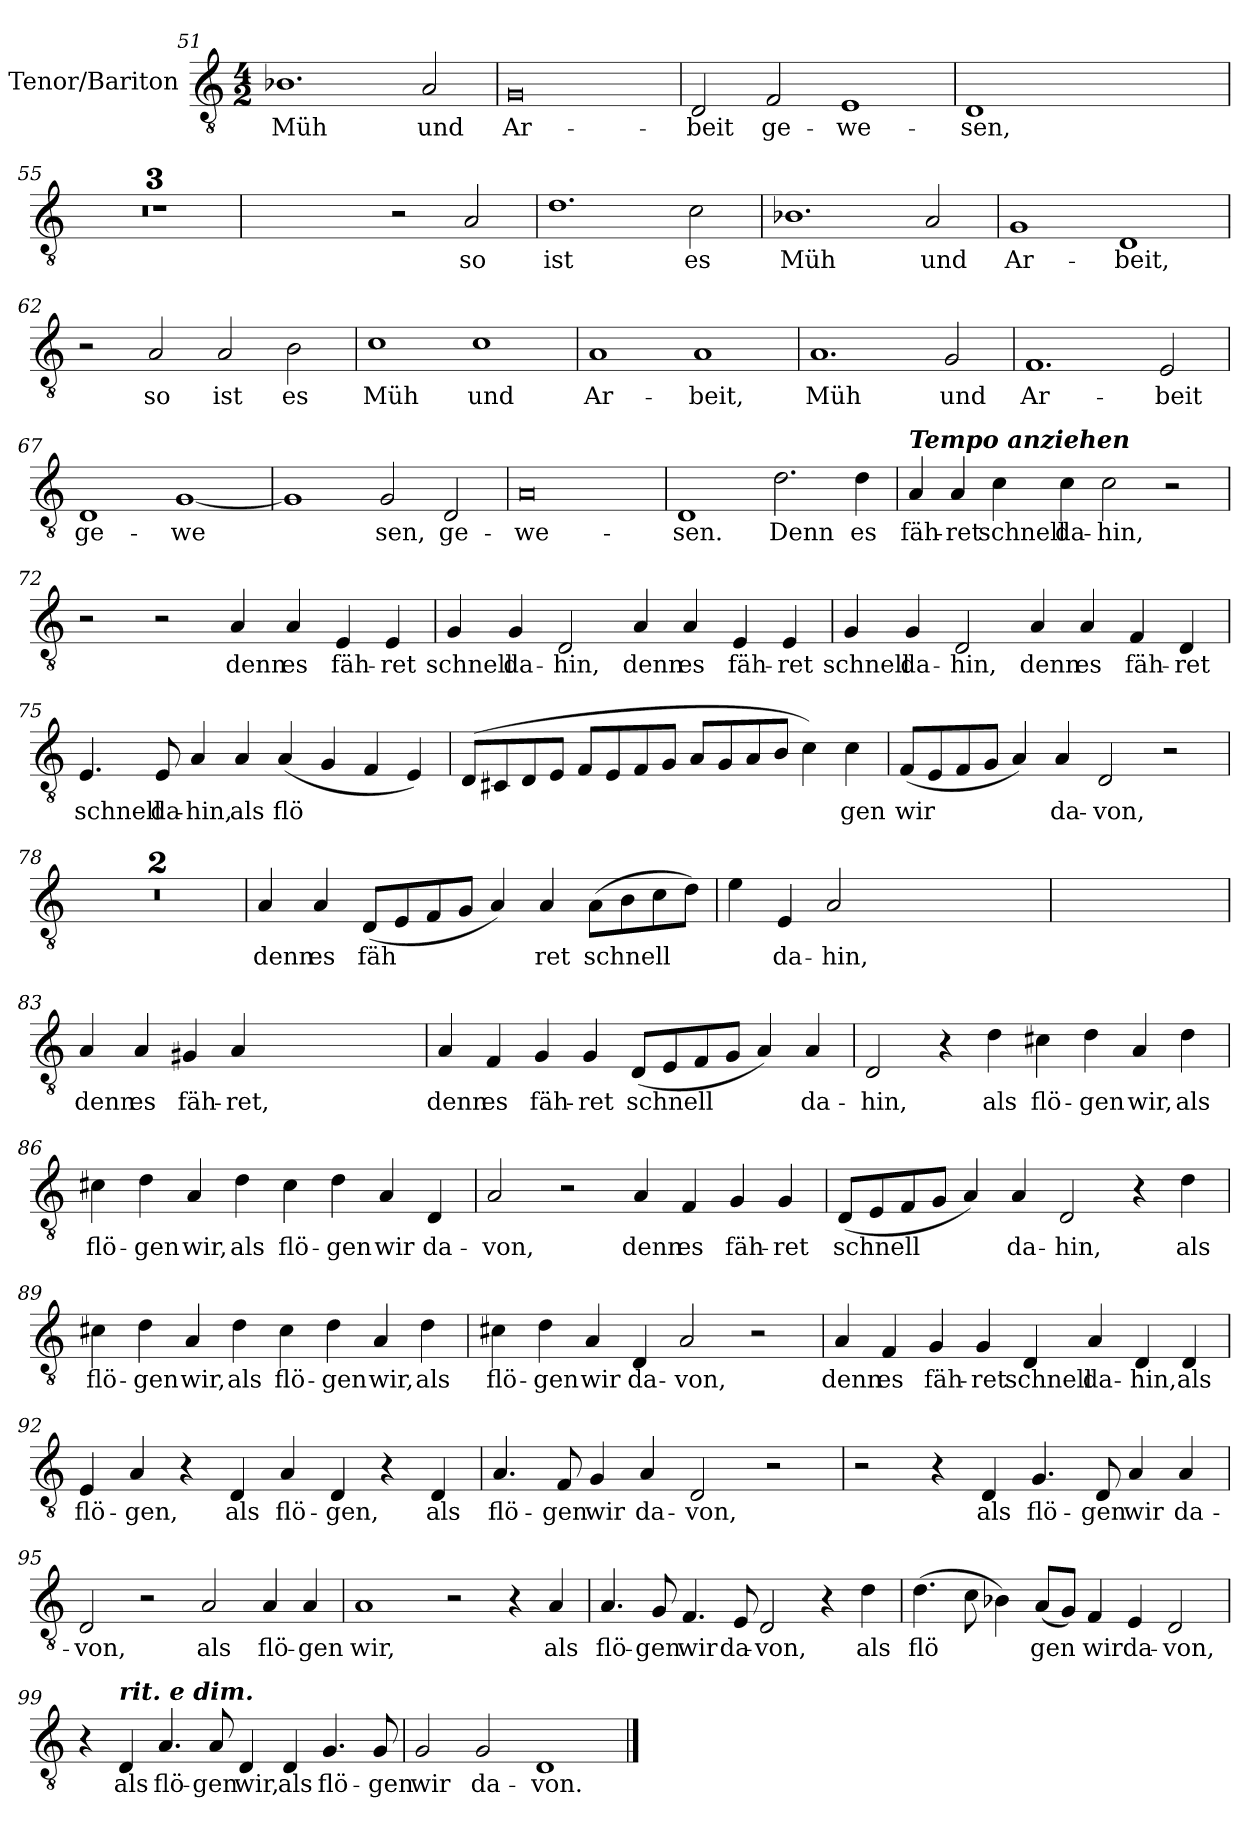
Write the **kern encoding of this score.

**kern	**text
*part1	*part1
*staff1	*staff1
*I"Tenor/Bariton	*
*I'T/B	*
*clefGv2	*
*k[]	*
*M4/2	*
=51	=51
!	!LO:LY:b
1.B-X	Müh
!	!LO:LY:b
2A/	und
=52	=52
!	!LO:LY:b
0G	Ar-
=53	=53
!	!LO:LY:b
2D/	beit
!	!LO:LY:b
2F/	ge-
!	!LO:LY:b
1E	we-
!!LO:LB:g=z
=54	=54
!	!LO:LY:b
1D	sen,
2ryy	.
2ryy	.
=55	=55
0r	.
=56	=56
0r	.
=57	=57
0r	.
=58	=58
2ryy	.
2ryy	.
2r	.
!	!LO:LY:b
2A/	so
=59	=59
!	!LO:LY:b
1.d	ist
!	!LO:LY:b
2c\	es
!!LO:LB:g=z
=60	=60
!	!LO:LY:b
1.B-X	Müh
!	!LO:LY:b
2A/	und
!!LO:PB:g=z
=61	=61
!	!LO:LY:b
1G	Ar-
!	!LO:LY:b
1D	beit,
=62	=62
2r	.
!	!LO:LY:b
2A/	so
!	!LO:LY:b
2A/	ist
!	!LO:LY:b
2B\	es
=63	=63
!	!LO:LY:b
1c	Müh
!	!LO:LY:b
1c	und
=64	=64
!	!LO:LY:b
1A	Ar-
!	!LO:LY:b
1A	beit,
!!LO:LB:g=z
=65	=65
!	!LO:LY:b
1.A	Müh
!	!LO:LY:b
2G/	und
=66	=66
!	!LO:LY:b
1.F	Ar-
!	!LO:LY:b
2E/	beit
=67	=67
!	!LO:LY:b
1D	ge-
!	!LO:LY:b
[1G	we
=68	=68
1G]	.
!	!LO:LY:b
2G/	sen,
!	!LO:LY:b
2D/	ge-
=69	=69
!	!LO:LY:b
0A	we-
!!LO:LB:g=z
=70	=70
!	!LO:LY:b
1D	sen.
!	!LO:LY:b
2.d\	Denn
!	!LO:LY:b
4d\	es
=71	=71
!LO:TX:a:Bi:t=Tempo anziehen	!
!	!LO:LY:b
4A/	fäh-
!	!LO:LY:b
4A/	ret
!	!LO:LY:b
4c\	schnell
!	!LO:LY:b
4c\	da-
!	!LO:LY:b
2c\	hin,
2r	.
=72	=72
2r	.
2r	.
!	!LO:LY:b
4A/	denn
!	!LO:LY:b
4A/	es
!	!LO:LY:b
4E/	fäh-
!	!LO:LY:b
4E/	ret
!!LO:LB:g=z
=73	=73
!	!LO:LY:b
4G/	schnell
!	!LO:LY:b
4G/	da-
!	!LO:LY:b
2D/	hin,
!	!LO:LY:b
4A/	denn
!	!LO:LY:b
4A/	es
!	!LO:LY:b
4E/	fäh-
!	!LO:LY:b
4E/	ret
=74	=74
!	!LO:LY:b
4G/	schnell
!	!LO:LY:b
4G/	da-
!	!LO:LY:b
2D/	hin,
!	!LO:LY:b
4A/	denn
!	!LO:LY:b
4A/	es
!	!LO:LY:b
4F/	fäh-
!	!LO:LY:b
4D/	ret
=75	=75
!	!LO:LY:b
4.E/	schnell
!	!LO:LY:b
8E/	da-
!	!LO:LY:b
4A/	hin,
!	!LO:LY:b
4A/	als
!	!LO:LY:b
(4A/	flö
4G/	.
4F/	.
4E/)	.
!!LO:LB:g=z
=76	=76
(8D/L	.
8C#X/	.
8D/	.
8E/J	.
8F/L	.
8E/	.
8F/	.
8G/J	.
8A/L	.
8G/	.
8A/	.
8B/J	.
4c\)	.
!	!LO:LY:b
4c\	gen
=77	=77
!	!LO:LY:b
(8F/L	wir
8E/	.
8F/	.
8G/J	.
4A/)	.
!	!LO:LY:b
4A/	da-
!	!LO:LY:b
2D/	von,
2r	.
!!LO:LB:g=z
=78	=78
0r	.
=79	=79
0r	.
=80	=80
!	!LO:LY:b
4A/	denn
!	!LO:LY:b
4A/	es
!	!LO:LY:b
(8D/L	fäh
8E/	.
8F/	.
8G/J	.
4A/)	.
!	!LO:LY:b
4A/	ret
!	!LO:LY:b
(8A\L	schnell
8B\	.
8c\	.
8d\J)	.
!!LO:LB:g=z
=81	=81
!	!LO:LY:b
4e\	_
!	!LO:LY:b
4E/	da-
!	!LO:LY:b
2A/	hin,
2ryy	.
2ryy	.
=82	=82
0ryy	.
=83	=83
!	!LO:LY:b
4A/	denn
!	!LO:LY:b
4A/	es
!	!LO:LY:b
4G#X/	fäh-
!	!LO:LY:b
4A/	ret,
2ryy	.
2ryy	.
!!LO:LB:g=z
=84	=84
!	!LO:LY:b
4A/	denn
!	!LO:LY:b
4F/	es
!	!LO:LY:b
4G/	fäh-
!	!LO:LY:b
4G/	ret
!	!LO:LY:b
(8D/L	schnell
8E/	.
8F/	.
8G/J	.
4A/)	.
!	!LO:LY:b
4A/	da-
=85	=85
!	!LO:LY:b
2D/	hin,
4r	.
!	!LO:LY:b
4d\	als
!	!LO:LY:b
4c#X\	flö-
!	!LO:LY:b
4d\	gen
!	!LO:LY:b
4A/	wir,
!	!LO:LY:b
4d\	als
=86	=86
!	!LO:LY:b
4c#X\	flö-
!	!LO:LY:b
4d\	gen
!	!LO:LY:b
4A/	wir,
!	!LO:LY:b
4d\	als
!	!LO:LY:b
4c#\	flö-
!	!LO:LY:b
4d\	gen
!	!LO:LY:b
4A/	wir
!	!LO:LY:b
4D/	da-
!!LO:LB:g=z
=87	=87
!	!LO:LY:b
2A/	von,
2r	.
!	!LO:LY:b
4A/	denn
!	!LO:LY:b
4F/	es
!	!LO:LY:b
4G/	fäh-
!	!LO:LY:b
4G/	ret
=88	=88
!	!LO:LY:b
(8D/L	schnell
8E/	.
8F/	.
8G/J	.
4A/)	.
!	!LO:LY:b
4A/	da-
!	!LO:LY:b
2D/	hin,
4r	.
!	!LO:LY:b
4d\	als
!!LO:LB:g=z
=89	=89
!	!LO:LY:b
4c#X\	flö-
!	!LO:LY:b
4d\	gen
!	!LO:LY:b
4A/	wir,
!	!LO:LY:b
4d\	als
!	!LO:LY:b
4c#\	flö-
!	!LO:LY:b
4d\	gen
!	!LO:LY:b
4A/	wir,
!	!LO:LY:b
4d\	als
=90	=90
!	!LO:LY:b
4c#X\	flö-
!	!LO:LY:b
4d\	gen
!	!LO:LY:b
4A/	wir
!	!LO:LY:b
4D/	da-
!	!LO:LY:b
2A/	von,
2r	.
!!LO:LB:g=z
=91	=91
!	!LO:LY:b
4A/	denn
!	!LO:LY:b
4F/	es
!	!LO:LY:b
4G/	fäh-
!	!LO:LY:b
4G/	ret
!	!LO:LY:b
4D/	schnell
!	!LO:LY:b
4A/	da-
!	!LO:LY:b
4D/	hin,
!	!LO:LY:b
4D/	als
=92	=92
!	!LO:LY:b
4E/	flö-
!	!LO:LY:b
4A/	gen,
4r	.
!	!LO:LY:b
4D/	als
!	!LO:LY:b
4A/	flö-
!	!LO:LY:b
4D/	gen,
4r	.
!	!LO:LY:b
4D/	als
!!LO:LB:g=z
=93	=93
!	!LO:LY:b
4.A/	flö-
!	!LO:LY:b
8F/	gen
!	!LO:LY:b
4G/	wir
!	!LO:LY:b
4A/	da-
!	!LO:LY:b
2D/	von,
2r	.
=94	=94
2r	.
4r	.
!	!LO:LY:b
4D/	als
!	!LO:LY:b
4.G/	flö-
!	!LO:LY:b
8D/	gen
!	!LO:LY:b
4A/	wir
!	!LO:LY:b
4A/	da-
=95	=95
!	!LO:LY:b
2D/	von,
2r	.
!	!LO:LY:b
2A/	als
!	!LO:LY:b
4A/	flö-
!	!LO:LY:b
4A/	gen
!!LO:LB:g=z
=96	=96
!	!LO:LY:b
1A	wir,
2r	.
4r	.
!	!LO:LY:b
4A/	als
=97	=97
!	!LO:LY:b
4.A/	flö-
!	!LO:LY:b
8G/	gen
!	!LO:LY:b
4.F/	wir
!	!LO:LY:b
8E/	da-
!	!LO:LY:b
2D/	von,
4r	.
!	!LO:LY:b
4d\	als
!!LO:PB:g=z
=98	=98
!	!LO:LY:b
(4.d\	flö
8c\	.
4B-X\)	.
!	!LO:LY:b
(8A/L	gen
8G/J)	.
!	!LO:LY:b
4F/	wir
!	!LO:LY:b
4E/	da-
!	!LO:LY:b
2D/	von,
=99	=99
4r	.
!LO:TX:a:Bi:t=rit. e dim.	!
!	!LO:LY:b
4D/	als
!	!LO:LY:b
4.A/	flö-
!	!LO:LY:b
8A/	gen
!	!LO:LY:b
4D/	wir,
!	!LO:LY:b
4D/	als
!	!LO:LY:b
4.G/	flö-
!	!LO:LY:b
8G/	gen
=100	=100
!	!LO:LY:b
2G/	wir
!	!LO:LY:b
2G/	da-
!	!LO:LY:b
1D>	von.
==	==
*-	*-
